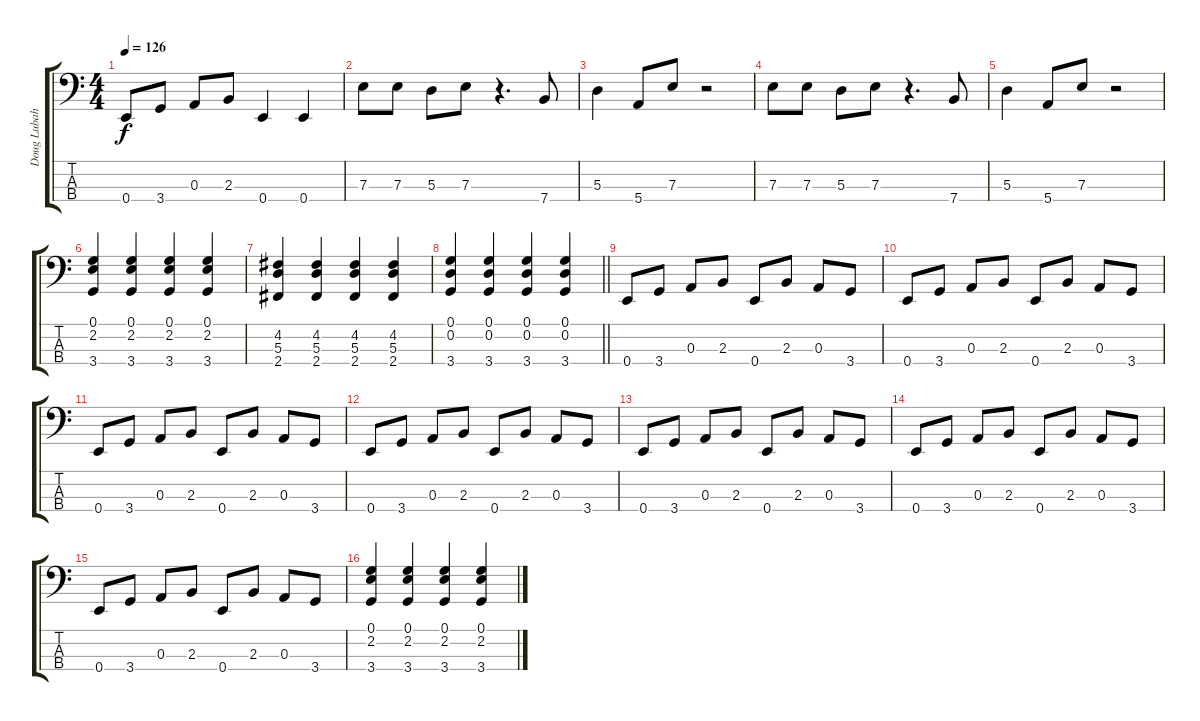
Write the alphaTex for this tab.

\track ("Doug Lubahn-Ray Manzarek" "Doug Lubah") {instrument electricbasspick}
\staff {score tabs}
\tuning (G2 D2 A1 E1) {hide}
\ts (4 4)
\tempo 126
\clef f4
\ks c
0.4.8{dy f} 3.4.8 0.3.8 2.3.8 0.4.4 0.4.4 |
7.3.8 7.3.8 5.3.8 7.3.8 r.4{d} 7.4.8 |
5.3.4 5.4.8 7.3.8 r.2 |
7.3.8 7.3.8 5.3.8 7.3.8 r.4{d} 7.4.8 |
5.3.4 5.4.8 7.3.8 r.2 |
(0.1 2.2 3.4).4 (0.1 2.2 3.4).4 (0.1 2.2 3.4).4 (0.1 2.2 3.4).4 |
(4.2 5.3 2.4).4 (4.2 5.3 2.4).4 (4.2 5.3 2.4).4 (4.2 5.3 2.4).4 |
\barLineRight lightlight
(0.1 0.2 3.4).4 (0.1 0.2 3.4).4 (0.1 0.2 3.4).4 (0.1 0.2 3.4).4 |
0.4.8 3.4.8 0.3.8 2.3.8 0.4.8 2.3.8 0.3.8 3.4.8 |
0.4.8 3.4.8 0.3.8 2.3.8 0.4.8 2.3.8 0.3.8 3.4.8 |
0.4.8 3.4.8 0.3.8 2.3.8 0.4.8 2.3.8 0.3.8 3.4.8 |
0.4.8 3.4.8 0.3.8 2.3.8 0.4.8 2.3.8 0.3.8 3.4.8 |
0.4.8 3.4.8 0.3.8 2.3.8 0.4.8 2.3.8 0.3.8 3.4.8 |
0.4.8 3.4.8 0.3.8 2.3.8 0.4.8 2.3.8 0.3.8 3.4.8 |
0.4.8 3.4.8 0.3.8 2.3.8 0.4.8 2.3.8 0.3.8 3.4.8 |
(0.1 2.2 3.4).4 (0.1 2.2 3.4).4 (0.1 2.2 3.4).4 (0.1 2.2 3.4).4
